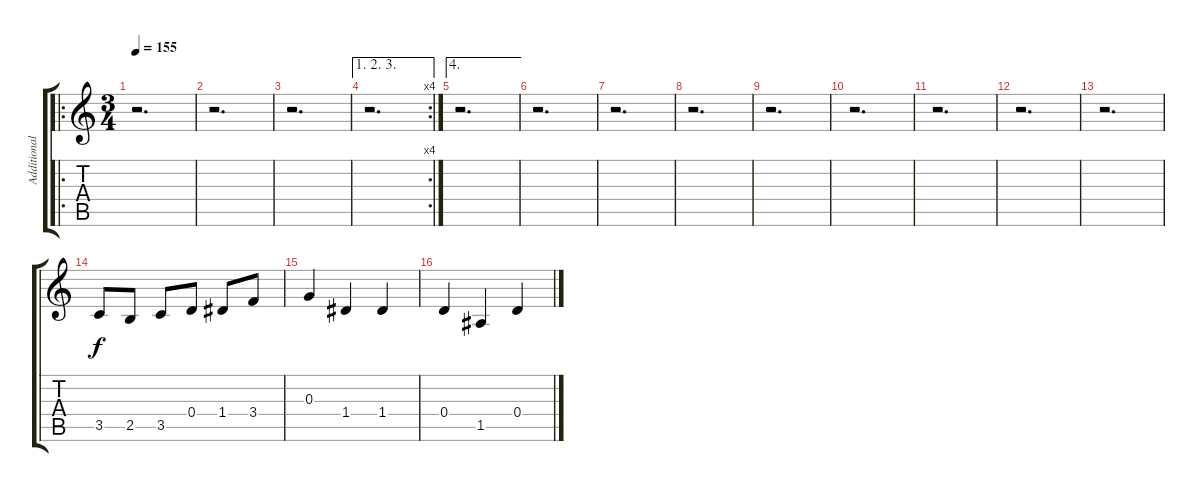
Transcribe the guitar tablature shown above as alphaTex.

\track ("Additional Guitar" "Additional") {instrument distortionguitar}
\staff {score tabs}
\tuning (E4 B3 G3 D3 A2 E2) {hide}
\ro
\ts (3 4)
\tempo 155
\clef g2
\ks c
r.2{d dy f instrument distortionguitar} |
r.2{d} |
r.2{d} |
\ae (1 2 3)
\rc 4
r.2{d} |
\ae 4
r.2{d} |
r.2{d} |
r.2{d} |
r.2{d} |
r.2{d} |
r.2{d} |
r.2{d} |
r.2{d} |
r.2{d} |
3.5.8{instrument acousticguitarsteel} 2.5.8 3.5.8 0.4.8 1.4.8 3.4.8 |
0.3.4 1.4.4 1.4.4 |
0.4.4 1.5.4 0.4.4
